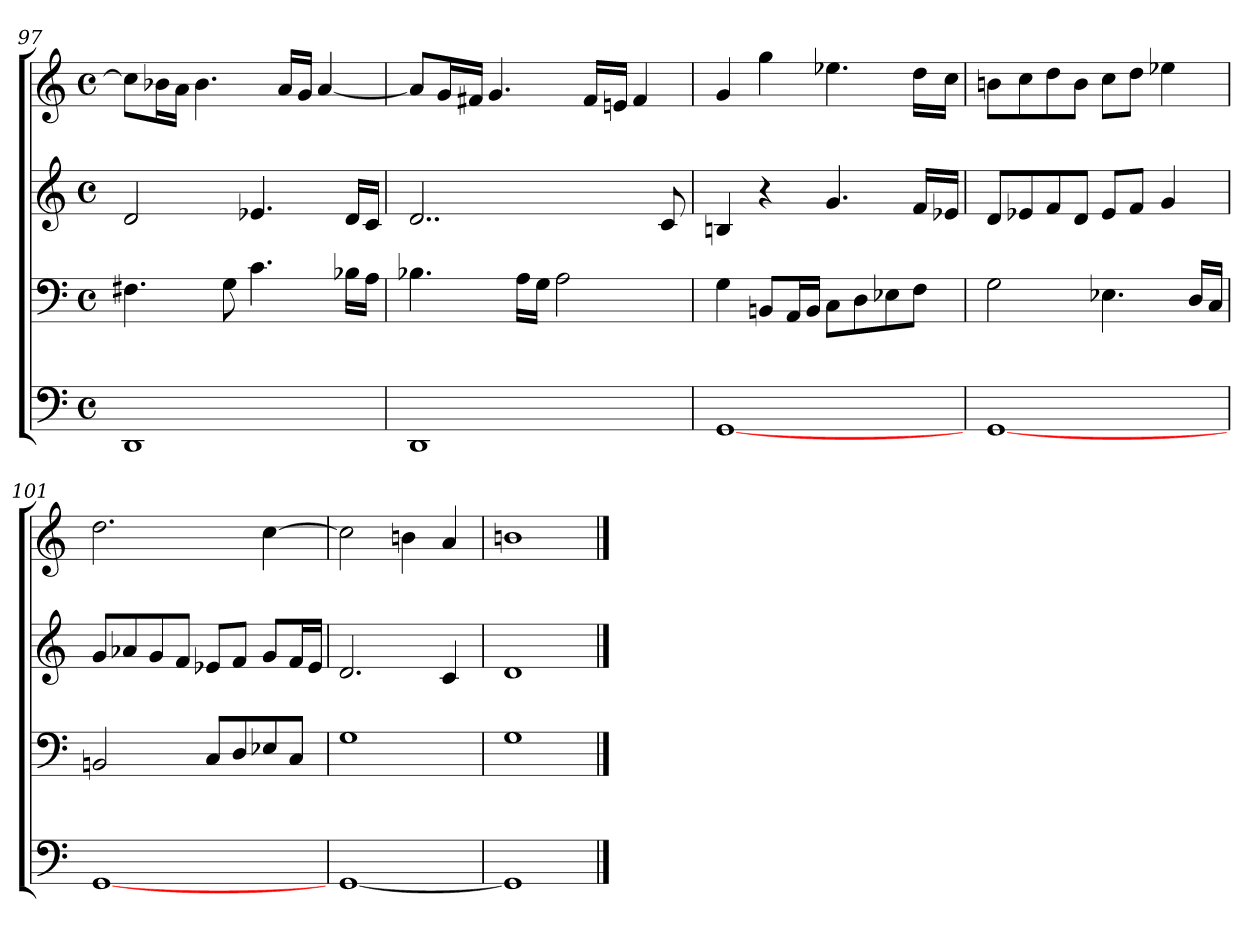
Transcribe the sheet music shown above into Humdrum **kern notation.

**kern	**kern	**kern	**kern
*part4	*part3	*part2	*part1
*staff4	*staff3	*staff2	*staff1
*clefF4	*clefF4	*clefG2	*clefG2
*M4/4	*M4/4	*M4/4	*M4/4
*met(c)	*met(c)	*met(c)	*met(c)
=97	=97	=97	=97
1DD	4.F#\	2d/	8cc\L]
.	.	.	16b-\L
.	.	.	16a\JJ
.	.	.	4.b-\
.	8G\	.	.
.	4.c\	4.e-/	.
.	.	.	16a/LL
.	.	.	16g/JJ
.	.	.	[4a/
.	16B-\LL	16d/LL	.
.	16A\JJ	16c/JJ	.
=98	=98	=98	=98
1DD	4.B-\	2..d/	8a/L]
.	.	.	16g/L
.	.	.	16f#/JJ
.	.	.	4.g/
.	16A\LL	.	.
.	16G\JJ	.	.
.	2A\	.	.
.	.	.	16f#/LL
.	.	.	16en/JJ
.	.	.	4f#/
.	.	8c/	.
!!LO:LB:g=z
=99	=99	=99	=99
[1GG	4G\	4Bn/	4g/
.	8BBn/L	4r	4gg\
.	16AA/L	.	.
.	16BB/JJ	.	.
.	8C\L	4.g/	4.ee-\
.	8D\	.	.
.	8E-\	.	.
.	8F\J	16f/LL	16dd\LL
.	.	16e-/JJ	16cc\JJ
=100	=100	=100	=100
[1GG	2G\	8d/L	8bn\L
.	.	8e-/	8cc\
.	.	8f/	8dd\
.	.	8d/J	8b\J
.	4.E-\	8e-/L	8cc\L
.	.	8f/J	8dd\J
.	.	4g/	4ee-\
.	16D/LL	.	.
.	16C/JJ	.	.
=101	=101	=101	=101
[1GG	2BBn/	8g/L	2.dd\
.	.	8a-/	.
.	.	8g/	.
.	.	8f/J	.
.	8C/L	8e-/L	.
.	8D/	8f/J	.
.	8E-/	8g/L	[4cc\
.	8C/J	16f/L	.
.	.	16e-/JJ	.
=102	=102	=102	=102
[1GG	1G	2.d/	2cc\]
.	.	.	4bn\
.	.	4c/	4a/
=103	=103	=103	=103
1GG]	1G	1d	1bn
==	==	==	==
*-	*-	*-	*-
